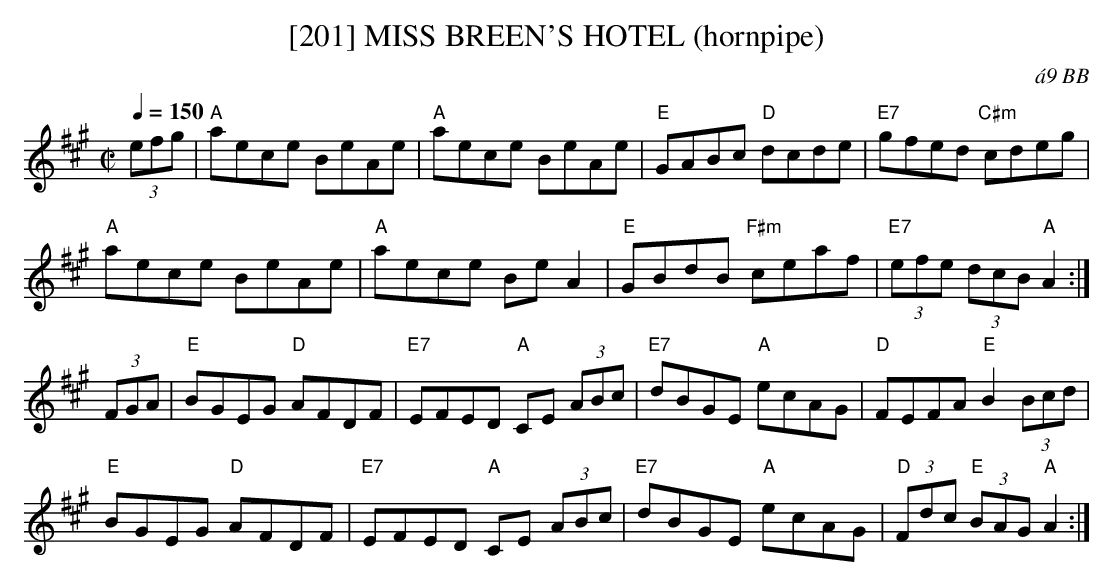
X:1
T:[201] MISS BREEN'S HOTEL (hornpipe)
C:\'a9 BB
Q:1/4=150
M:C|
L:1/8
K:A
(3efg|"A"aece BeAe|"A"aece BeAe|"E"GABc "D"dcde|"E7"gfed "C#m"cdeg|
"A"aece BeAe|"A"aece Be A2|"E"GBdB "F#m"ceaf|"E7"(3efe (3dcB "A"A2 :|
(3FGA|"E"BGEG "D"AFDF|"E7"EFED "A"CE (3ABc|"E7"dBGE "A"ecAG|"D"FEFA "E"B2 (3Bcd|
"E"BGEG "D"AFDF|"E7"EFED "A"CE (3ABc|"E7"dBGE "A"ecAG|"D"(3Fdc "E"(3BAG "A"A2 :|
